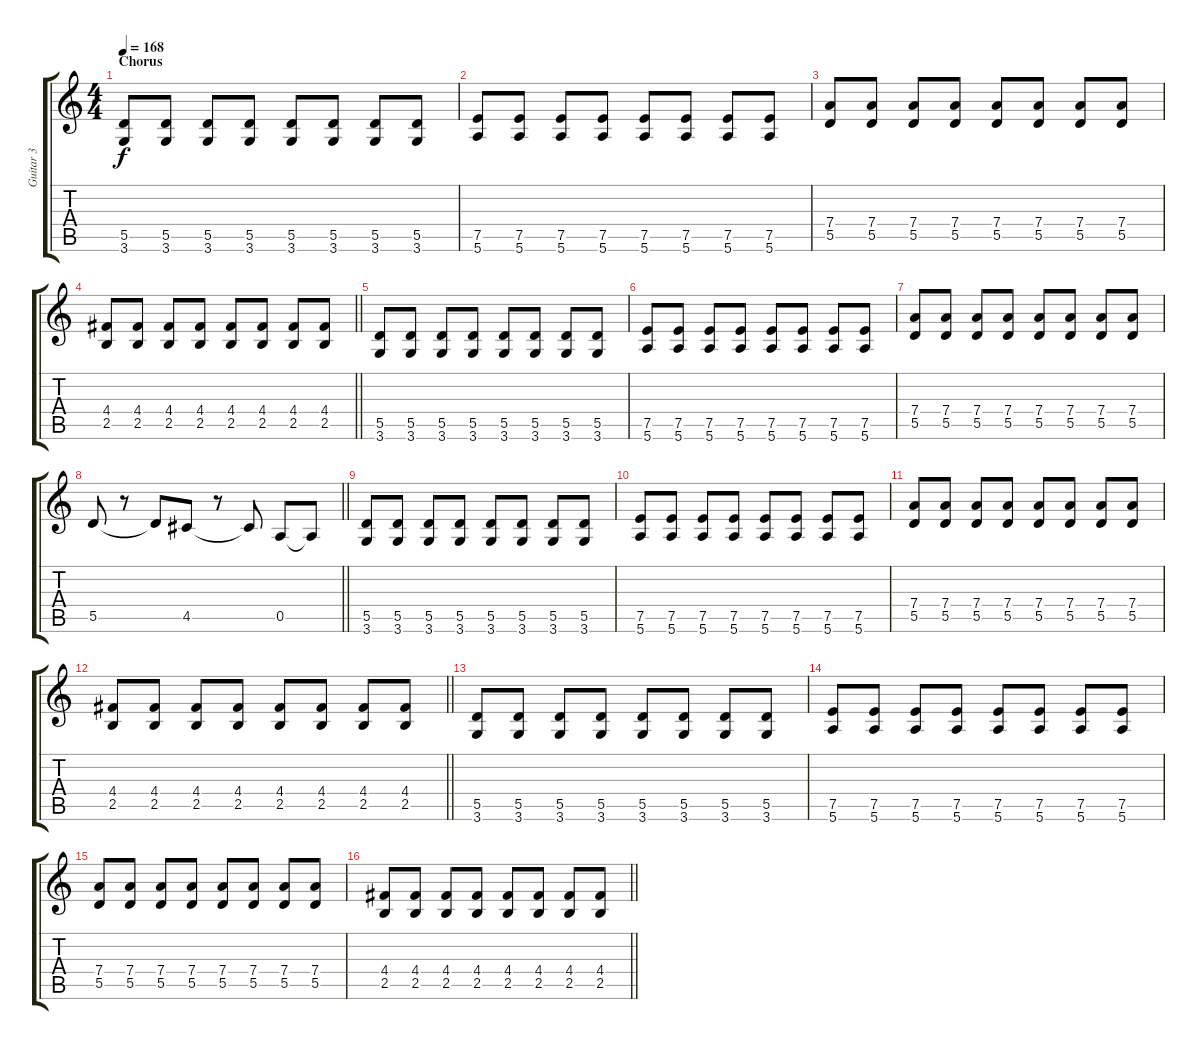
\track ("Guitar 3" "Guitar 3") {instrument overdrivenguitar}
\staff {score tabs}
\tuning (E4 B3 G3 D3 A2 E2) {hide}
\ts (4 4)
\section ("" "Chorus")
\tempo 168
\clef g2
\ks c
(5.5 3.6).8{dy f} (5.5 3.6).8 (5.5 3.6).8 (5.5 3.6).8 (5.5 3.6).8 (5.5 3.6).8 (5.5 3.6).8 (5.5 3.6).8 |
(7.5 5.6).8 (7.5 5.6).8 (7.5 5.6).8 (7.5 5.6).8 (7.5 5.6).8 (7.5 5.6).8 (7.5 5.6).8 (7.5 5.6).8 |
(7.4 5.5).8 (7.4 5.5).8 (7.4 5.5).8 (7.4 5.5).8 (7.4 5.5).8 (7.4 5.5).8 (7.4 5.5).8 (7.4 5.5).8 |
\barLineRight lightlight
(4.4 2.5).8 (4.4 2.5).8 (4.4 2.5).8 (4.4 2.5).8 (4.4 2.5).8 (4.4 2.5).8 (4.4 2.5).8 (4.4 2.5).8 |
(5.5 3.6).8 (5.5 3.6).8 (5.5 3.6).8 (5.5 3.6).8 (5.5 3.6).8 (5.5 3.6).8 (5.5 3.6).8 (5.5 3.6).8 |
(7.5 5.6).8 (7.5 5.6).8 (7.5 5.6).8 (7.5 5.6).8 (7.5 5.6).8 (7.5 5.6).8 (7.5 5.6).8 (7.5 5.6).8 |
(7.4 5.5).8 (7.4 5.5).8 (7.4 5.5).8 (7.4 5.5).8 (7.4 5.5).8 (7.4 5.5).8 (7.4 5.5).8 (7.4 5.5).8 |
\barLineRight lightlight
5.5.8 r.8 5.5{t}.8 4.5.8 r.8 4.5{t}.8 0.5.8 0.5{t}.8 |
(5.5 3.6).8 (5.5 3.6).8 (5.5 3.6).8 (5.5 3.6).8 (5.5 3.6).8 (5.5 3.6).8 (5.5 3.6).8 (5.5 3.6).8 |
(7.5 5.6).8 (7.5 5.6).8 (7.5 5.6).8 (7.5 5.6).8 (7.5 5.6).8 (7.5 5.6).8 (7.5 5.6).8 (7.5 5.6).8 |
(7.4 5.5).8 (7.4 5.5).8 (7.4 5.5).8 (7.4 5.5).8 (7.4 5.5).8 (7.4 5.5).8 (7.4 5.5).8 (7.4 5.5).8 |
\barLineRight lightlight
(4.4 2.5).8 (4.4 2.5).8 (4.4 2.5).8 (4.4 2.5).8 (4.4 2.5).8 (4.4 2.5).8 (4.4 2.5).8 (4.4 2.5).8 |
(5.5 3.6).8 (5.5 3.6).8 (5.5 3.6).8 (5.5 3.6).8 (5.5 3.6).8 (5.5 3.6).8 (5.5 3.6).8 (5.5 3.6).8 |
(7.5 5.6).8 (7.5 5.6).8 (7.5 5.6).8 (7.5 5.6).8 (7.5 5.6).8 (7.5 5.6).8 (7.5 5.6).8 (7.5 5.6).8 |
(7.4 5.5).8 (7.4 5.5).8 (7.4 5.5).8 (7.4 5.5).8 (7.4 5.5).8 (7.4 5.5).8 (7.4 5.5).8 (7.4 5.5).8 |
\barLineRight lightlight
(4.4 2.5).8 (4.4 2.5).8 (4.4 2.5).8 (4.4 2.5).8 (4.4 2.5).8 (4.4 2.5).8 (4.4 2.5).8 (4.4 2.5).8
